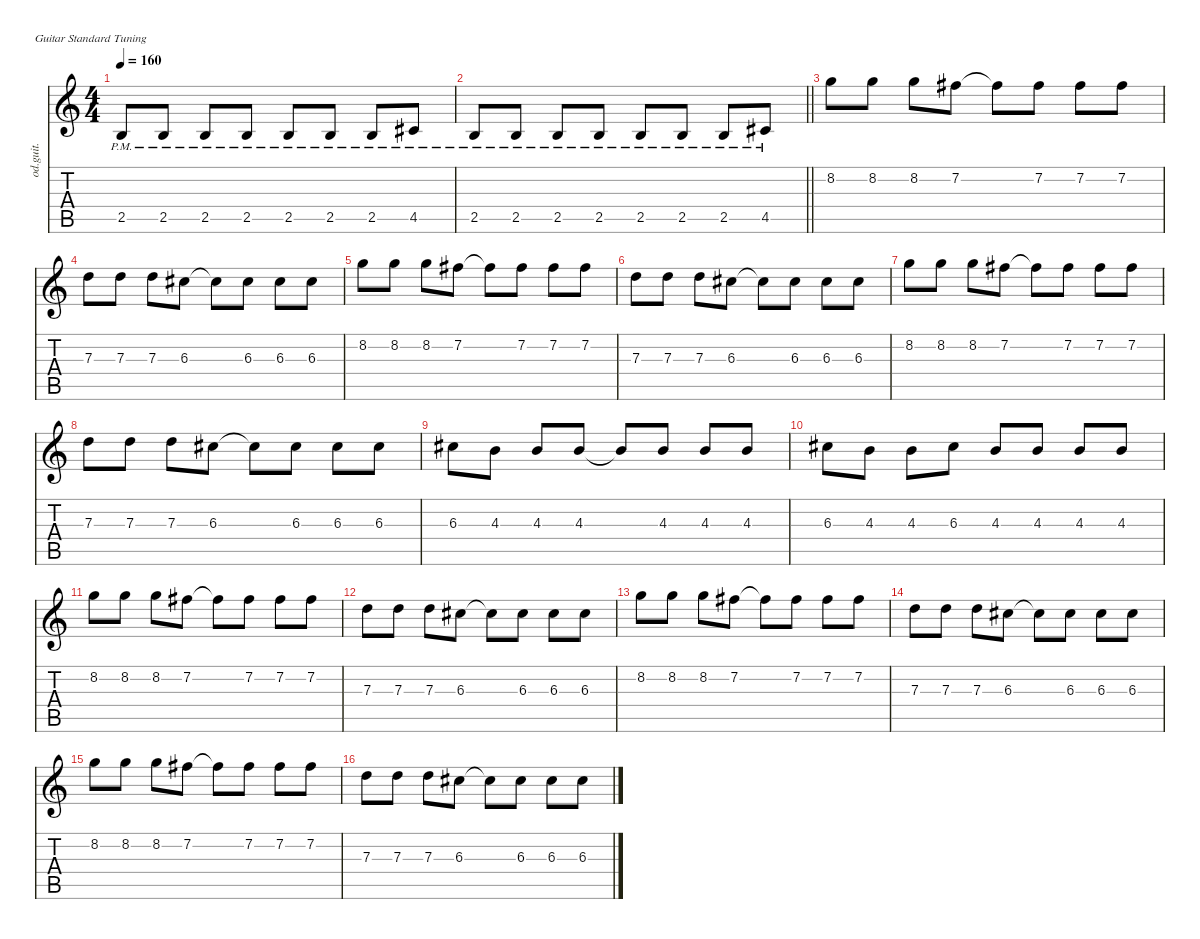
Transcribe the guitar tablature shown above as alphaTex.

\defaultSystemsLayout 4
\hideDynamics
\bracketExtendMode nobrackets
\track ("Overdriven Guitar" "od.guit.") {instrument overdrivenguitar}
\staff {score tabs}
\tuning (E4 B3 G3 D3 A2 E2)
\ts (4 4)
\tempo 160
\clef g2
\ks c
2.5{pm}.8{dy mf beam Up} 2.5{pm}.8{beam Up} 2.5{pm}.8{beam Up} 2.5{pm}.8{beam Up} 2.5{pm}.8{beam Up} 2.5{pm}.8{beam Up} 2.5{pm}.8{beam Up} 4.5{pm acc #}.8{beam Up} |
\barLineRight lightlight
2.5{pm}.8{beam Up} 2.5{pm}.8{beam Up} 2.5{pm}.8{beam Up} 2.5{pm}.8{beam Up} 2.5{pm}.8{beam Up} 2.5{pm}.8{beam Up} 2.5{pm}.8{beam Up} 4.5{pm acc #}.8{beam Up} |
8.2.8{beam Down} 8.2.8{beam Down} 8.2.8{beam Down} 7.2{acc #}.8{beam Down} 7.2{t acc #}.8{beam Down} 7.2{acc #}.8{beam Down} 7.2{acc #}.8{beam Down} 7.2{acc #}.8{beam Down} |
7.3.8{beam Down} 7.3.8{beam Down} 7.3.8{beam Down} 6.3{acc #}.8{beam Down} 6.3{t acc #}.8{beam Down} 6.3{acc #}.8{beam Down} 6.3{acc #}.8{beam Down} 6.3{acc #}.8{beam Down} |
8.2.8{beam Down} 8.2.8{beam Down} 8.2.8{beam Down} 7.2{acc #}.8{beam Down} 7.2{t acc #}.8{beam Down} 7.2{acc #}.8{beam Down} 7.2{acc #}.8{beam Down} 7.2{acc #}.8{beam Down} |
7.3.8{beam Down} 7.3.8{beam Down} 7.3.8{beam Down} 6.3{acc #}.8{beam Down} 6.3{t acc #}.8{beam Down} 6.3{acc #}.8{beam Down} 6.3{acc #}.8{beam Down} 6.3{acc #}.8{beam Down} |
8.2.8{beam Down} 8.2.8{beam Down} 8.2.8{beam Down} 7.2{acc #}.8{beam Down} 7.2{t acc #}.8{beam Down} 7.2{acc #}.8{beam Down} 7.2{acc #}.8{beam Down} 7.2{acc #}.8{beam Down} |
7.3.8{beam Down} 7.3.8{beam Down} 7.3.8{beam Down} 6.3{acc #}.8{beam Down} 6.3{t acc #}.8{beam Down} 6.3{acc #}.8{beam Down} 6.3{acc #}.8{beam Down} 6.3{acc #}.8{beam Down} |
6.3{acc #}.8{beam Down} 4.3.8{beam Down} 4.3.8{beam Up} 4.3.8{beam Up} 4.3{t}.8{beam Up} 4.3.8{beam Up} 4.3.8{beam Up} 4.3.8{beam Up} |
6.3{acc #}.8{beam Down} 4.3.8{beam Down} 4.3.8{beam Down} 6.3{acc #}.8{beam Down} 4.3.8{beam Up} 4.3.8{beam Up} 4.3.8{beam Up} 4.3.8{beam Up} |
8.2.8{beam Down} 8.2.8{beam Down} 8.2.8{beam Down} 7.2{acc #}.8{beam Down} 7.2{t acc #}.8{beam Down} 7.2{acc #}.8{beam Down} 7.2{acc #}.8{beam Down} 7.2{acc #}.8{beam Down} |
7.3.8{beam Down} 7.3.8{beam Down} 7.3.8{beam Down} 6.3{acc #}.8{beam Down} 6.3{t acc #}.8{beam Down} 6.3{acc #}.8{beam Down} 6.3{acc #}.8{beam Down} 6.3{acc #}.8{beam Down} |
8.2.8{beam Down} 8.2.8{beam Down} 8.2.8{beam Down} 7.2{acc #}.8{beam Down} 7.2{t acc #}.8{beam Down} 7.2{acc #}.8{beam Down} 7.2{acc #}.8{beam Down} 7.2{acc #}.8{beam Down} |
7.3.8{beam Down} 7.3.8{beam Down} 7.3.8{beam Down} 6.3{acc #}.8{beam Down} 6.3{t acc #}.8{beam Down} 6.3{acc #}.8{beam Down} 6.3{acc #}.8{beam Down} 6.3{acc #}.8{beam Down} |
8.2.8{beam Down} 8.2.8{beam Down} 8.2.8{beam Down} 7.2{acc #}.8{beam Down} 7.2{t acc #}.8{beam Down} 7.2{acc #}.8{beam Down} 7.2{acc #}.8{beam Down} 7.2{acc #}.8{beam Down} |
7.3.8{beam Down} 7.3.8{beam Down} 7.3.8{beam Down} 6.3{acc #}.8{beam Down} 6.3{t acc #}.8{beam Down} 6.3{acc #}.8{beam Down} 6.3{acc #}.8{beam Down} 6.3{acc #}.8{beam Down}
